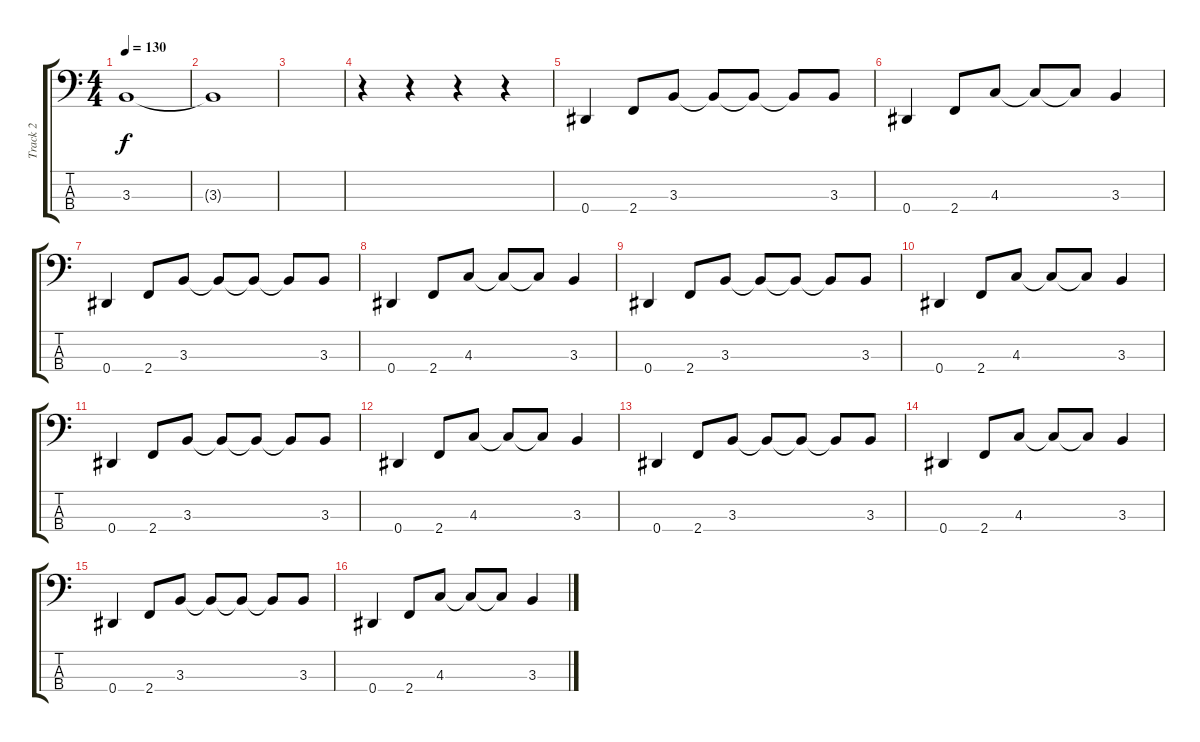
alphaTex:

\track ("Track 2" "Track 2") {instrument electricbassfinger}
\staff {score tabs}
\tuning (Gb2 Db2 Ab1 Eb1) {hide}
\ts (4 4)
\tempo 130
\clef f4
\ks c
3.3.1{dy f instrument electricbassfinger} |
3.3{t}.1 |
|
r.4 r.4 r.4 r.4 |
0.4.4 2.4.8 3.3.8 3.3{t}.8 3.3{t}.8 3.3{t}.8 3.3.8 |
0.4.4 2.4.8 4.3.8 4.3{t}.8 4.3{t}.8 3.3.4 |
0.4.4 2.4.8 3.3.8 3.3{t}.8 3.3{t}.8 3.3{t}.8 3.3.8 |
0.4.4 2.4.8 4.3.8 4.3{t}.8 4.3{t}.8 3.3.4 |
0.4.4 2.4.8 3.3.8 3.3{t}.8 3.3{t}.8 3.3{t}.8 3.3.8 |
0.4.4 2.4.8 4.3.8 4.3{t}.8 4.3{t}.8 3.3.4 |
0.4.4 2.4.8 3.3.8 3.3{t}.8 3.3{t}.8 3.3{t}.8 3.3.8 |
0.4.4 2.4.8 4.3.8 4.3{t}.8 4.3{t}.8 3.3.4 |
0.4.4 2.4.8 3.3.8 3.3{t}.8 3.3{t}.8 3.3{t}.8 3.3.8 |
0.4.4 2.4.8 4.3.8 4.3{t}.8 4.3{t}.8 3.3.4 |
0.4.4 2.4.8 3.3.8 3.3{t}.8 3.3{t}.8 3.3{t}.8 3.3.8 |
0.4.4 2.4.8 4.3.8 4.3{t}.8 4.3{t}.8 3.3.4
